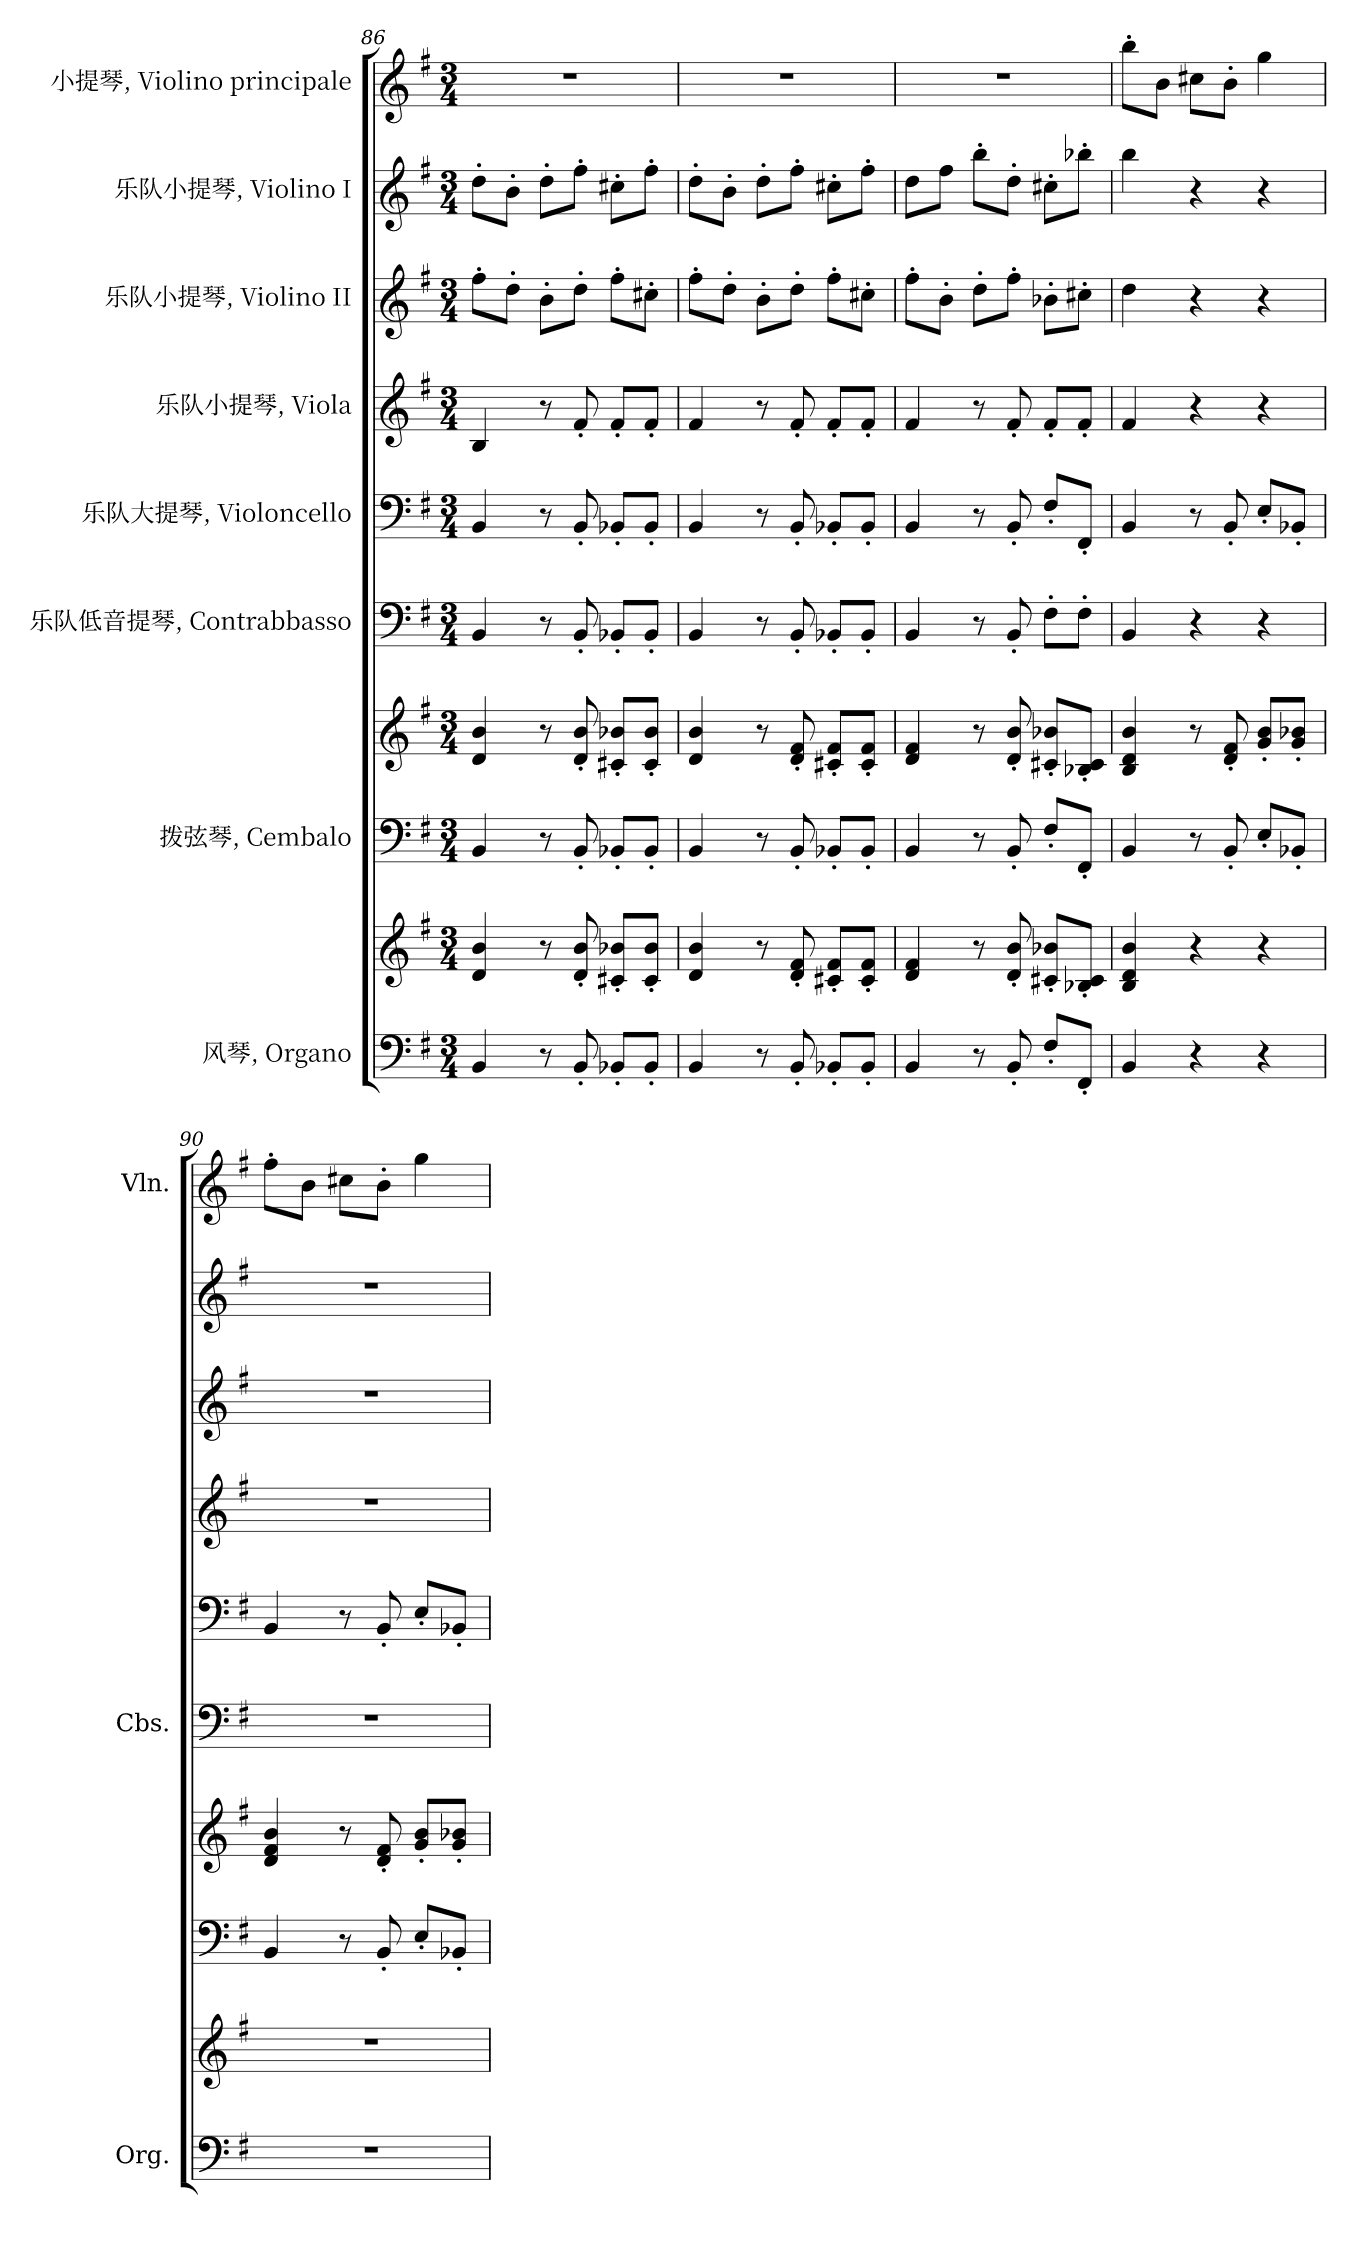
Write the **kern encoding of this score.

**kern	**kern	**kern	**kern	**kern	**kern	**kern	**kern	**kern	**kern
*part8	*part8	*part7	*part7	*part6	*part5	*part4	*part3	*part2	*part1
*staff10	*staff9	*staff8	*staff7	*staff6	*staff5	*staff4	*staff3	*staff2	*staff1
*I"风琴, Organo	*	*I"拨弦琴, Cembalo	*	*I"乐队低音提琴, Contrabbasso	*I"乐队大提琴, Violoncello	*I"乐队小提琴, Viola	*I"乐队小提琴, Violino II	*I"乐队小提琴, Violino I	*I"小提琴, Violino principale
*I'Org.	*	*	*	*I'Cbs.	*	*	*	*	*I'Vln.
*clefF4	*clefG2	*clefF4	*clefG2	*clefF4	*clefF4	*clefG2	*clefG2	*clefG2	*clefG2
*	*	*	*	*ITrd7c12	*	*	*	*	*
*k[f#]	*k[f#]	*k[f#]	*k[f#]	*k[f#]	*k[f#]	*k[f#]	*k[f#]	*k[f#]	*k[f#]
*M3/4	*M3/4	*M3/4	*M3/4	*M3/4	*M3/4	*M3/4	*M3/4	*M3/4	*M3/4
=86	=86	=86	=86	=86	=86	=86	=86	=86	=86
4BB/	4d/ 4b/	4BB/	4d/ 4b/	4BBB/	4BB/	4B/	8ff#'\L	8dd'\L	2.r
.	.	.	.	.	.	.	8dd'\J	8b'\J	.
8r	8r	8r	8r	8r	8r	8r	8b'\L	8dd'\L	.
8BB'/	8d/' 8b/'	8BB'/	8d/' 8b/'	8BBB'/	8BB'/	8f#'/	8dd'\J	8ff#'\J	.
8BB-X'/L	8c#X/' 8b-X/'L	8BB-X'/L	8c#X/' 8b-X/'L	8BBB-X'/L	8BB-X'/L	8f#'/L	8ff#'\L	8cc#X'\L	.
8BB-'/J	8c#/' 8b-/'J	8BB-'/J	8c#/' 8b-/'J	8BBB-'/J	8BB-'/J	8f#'/J	8cc#X'\J	8ff#'\J	.
!!LO:PB:g=z
=87	=87	=87	=87	=87	=87	=87	=87	=87	=87
4BB/	4d/ 4b/	4BB/	4d/ 4b/	4BBB/	4BB/	4f#/	8ff#'\L	8dd'\L	2.r
.	.	.	.	.	.	.	8dd'\J	8b'\J	.
8r	8r	8r	8r	8r	8r	8r	8b'\L	8dd'\L	.
8BB'/	8d/' 8f#/'	8BB'/	8d/' 8f#/'	8BBB'/	8BB'/	8f#'/	8dd'\J	8ff#'\J	.
8BB-X'/L	8c#X/' 8f#/'L	8BB-X'/L	8c#X/' 8f#/'L	8BBB-X'/L	8BB-X'/L	8f#'/L	8ff#'\L	8cc#X'\L	.
8BB-'/J	8c#/' 8f#/'J	8BB-'/J	8c#/' 8f#/'J	8BBB-'/J	8BB-'/J	8f#'/J	8cc#X'\J	8ff#'\J	.
=88	=88	=88	=88	=88	=88	=88	=88	=88	=88
4BB/	4d/ 4f#/	4BB/	4d/ 4f#/	4BBB/	4BB/	4f#/	8ff#'\L	8dd\L	2.r
.	.	.	.	.	.	.	8b'\J	8ff#\J	.
8r	8r	8r	8r	8r	8r	8r	8dd'\L	8bb'\L	.
8BB'/	8d/' 8b/'	8BB'/	8d/' 8b/'	8BBB'/	8BB'/	8f#'/	8ff#'\J	8dd'\J	.
8F#'/L	8c#X/' 8b-X/'L	8F#'/L	8c#X/' 8b-X/'L	8FF#'\L	8F#'/L	8f#'/L	8b-X'\L	8cc#X'\L	.
8FF#'/J	8B-X/' 8c#/'J	8FF#'/J	8B-X/' 8c#/'J	8FF#'\J	8FF#'/J	8f#'/J	8cc#X'\J	8bb-X'\J	.
=89	=89	=89	=89	=89	=89	=89	=89	=89	=89
4BB/	4B/ 4d/ 4b/	4BB/	4B/ 4d/ 4b/	4BBB/	4BB/	4f#/	4dd\	4bb\	8bb'\L
.	.	.	.	.	.	.	.	.	8b\J
4r	4r	8r	8r	4r	8r	4r	4r	4r	8cc#X\L
.	.	8BB'/	8d/' 8f#/'	.	8BB'/	.	.	.	8b'\J
4r	4r	8E'/L	8g/' 8b/'L	4r	8E'/L	4r	4r	4r	4gg\
.	.	8BB-X'/J	8g/' 8b-X/'J	.	8BB-X'/J	.	.	.	.
=90	=90	=90	=90	=90	=90	=90	=90	=90	=90
2.r	2.r	4BB/	4d/ 4f#/ 4b/	2.r	4BB/	2.r	2.r	2.r	8ff#'\L
.	.	.	.	.	.	.	.	.	8b\J
.	.	8r	8r	.	8r	.	.	.	8cc#X\L
.	.	8BB'/	8d/' 8f#/'	.	8BB'/	.	.	.	8b'\J
.	.	8E'/L	8g/' 8b/'L	.	8E'/L	.	.	.	4gg\
.	.	8BB-X'/J	8g/' 8b-X/'J	.	8BB-X'/J	.	.	.	.
=	=	=	=	=	=	=	=	=	=
*-	*-	*-	*-	*-	*-	*-	*-	*-	*-
